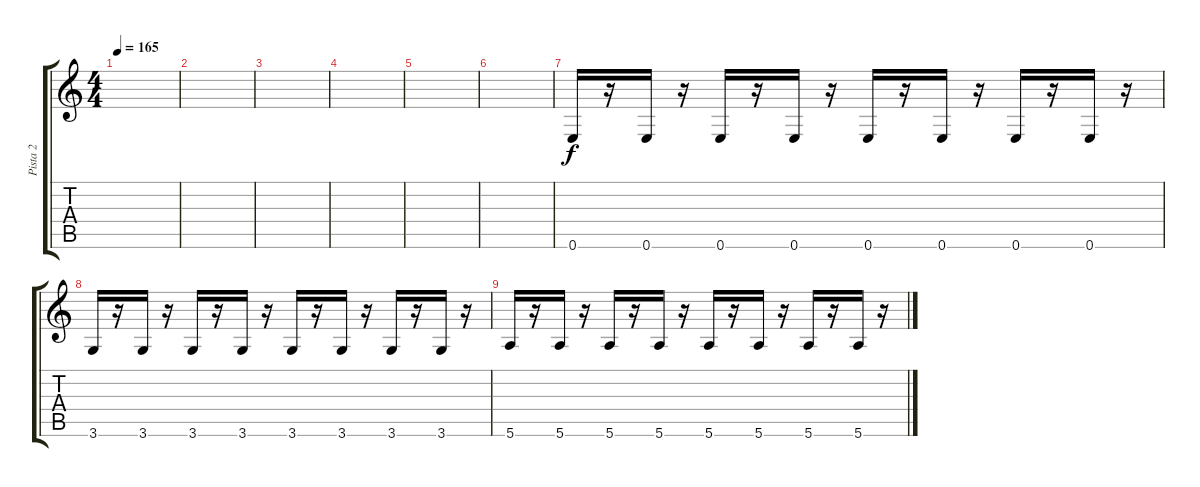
\track ("Pista 2" "Pista 2") {instrument distortionguitar}
\staff {score tabs}
\tuning (E4 B3 G3 D3 A2 E2) {hide}
\ts (4 4)
\tempo 165
\clef g2
\ks c
|
|
|
|
|
|
0.6.16{balance 8} r.16 0.6.16 r.16 0.6.16 r.16 0.6.16 r.16 0.6.16 r.16 0.6.16 r.16 0.6.16 r.16 0.6.16 r.16 |
3.6.16 r.16 3.6.16 r.16 3.6.16 r.16 3.6.16 r.16 3.6.16 r.16 3.6.16 r.16 3.6.16 r.16 3.6.16 r.16 |
5.6.16 r.16 5.6.16 r.16 5.6.16 r.16 5.6.16 r.16 5.6.16 r.16 5.6.16 r.16 5.6.16 r.16 5.6.16 r.16
